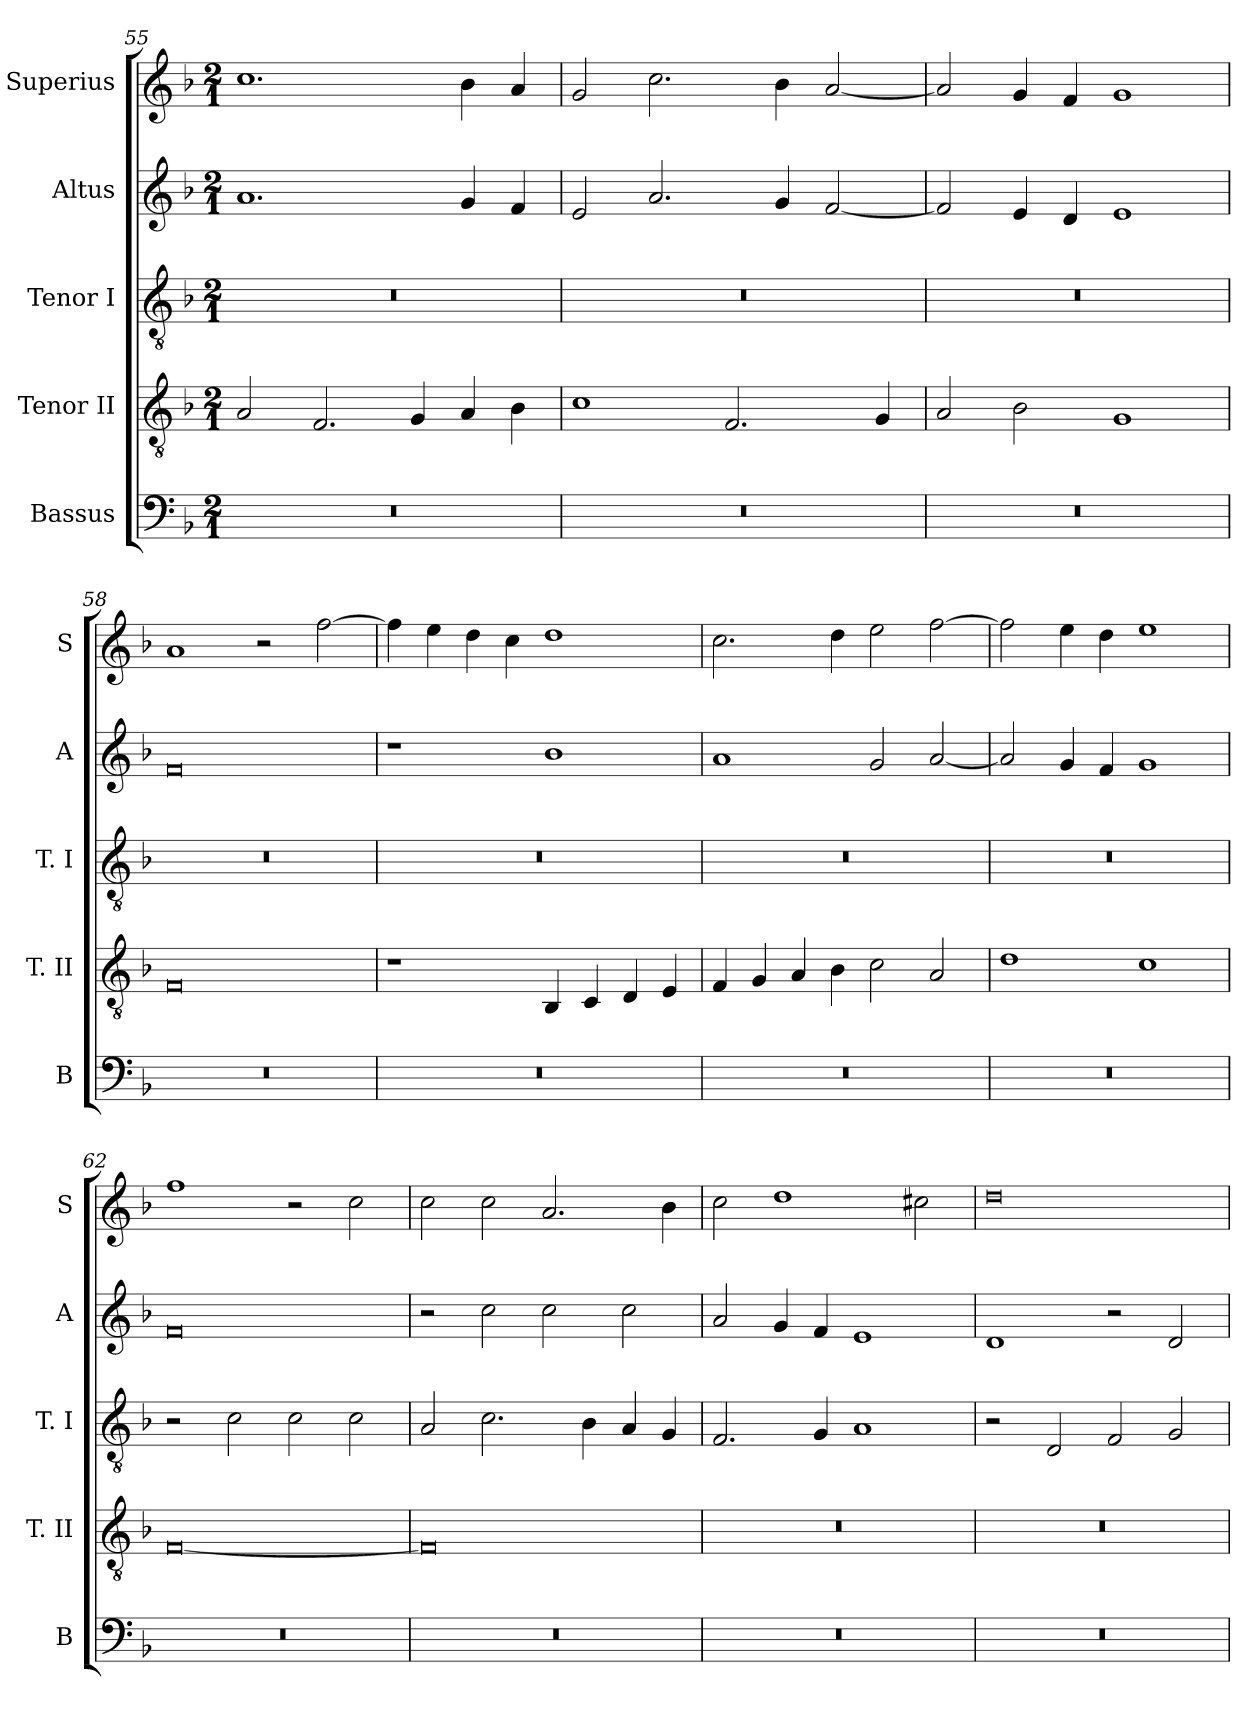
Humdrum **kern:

**kern	**kern	**kern	**kern	**kern
*part5	*part4	*part3	*part2	*part1
*staff5	*staff4	*staff3	*staff2	*staff1
*I"Bassus	*I"Tenor II	*I"Tenor I	*I"Altus	*I"Superius
*I'B	*I'T. II	*I'T. I	*I'A	*I'S
*clefF4	*clefGv2	*clefGv2	*clefG2	*clefG2
*k[b-]	*k[b-]	*k[b-]	*k[b-]	*k[b-]
*F:	*F:	*F:	*F:	*F:
*M2/1	*M2/1	*M2/1	*M2/1	*M2/1
=55	=55	=55	=55	=55
0r	2A	0r	1.a	1.cc
.	2.F	.	.	.
.	4G	.	.	.
.	4A	.	4g	4b-
.	4B-	.	4f	4a
=56	=56	=56	=56	=56
0r	1c	0r	2e	2g
.	.	.	2.a	2.cc
.	2.F	.	.	.
.	.	.	4g	4b-
.	.	.	[2f	[2a
.	4G	.	.	.
=57	=57	=57	=57	=57
0r	2A	0r	2f]	2a]
.	2B-	.	4e	4g
.	.	.	4d	4f
.	1G	.	1e	1g
=58	=58	=58	=58	=58
0r	0F	0r	0f	1a
.	.	.	.	2r
.	.	.	.	[2ff
=59	=59	=59	=59	=59
0r	1r	0r	1r	4ff]
.	.	.	.	4ee
.	.	.	.	4dd
.	.	.	.	4cc
.	4BB-	.	1b-	1dd
.	4C	.	.	.
.	4D	.	.	.
.	4E	.	.	.
=60	=60	=60	=60	=60
0r	4F	0r	1a	2.cc
.	4G	.	.	.
.	4A	.	.	.
.	4B-	.	.	4dd
.	2c	.	2g	2ee
.	2A	.	[2a	[2ff
=61	=61	=61	=61	=61
0r	1d	0r	2a]	2ff]
.	.	.	4g	4ee
.	.	.	4f	4dd
.	1c	.	1g	1ee
=62	=62	=62	=62	=62
0r	[0F	2r	0f	1ff
.	.	2c	.	.
.	.	2c	.	2r
.	.	2c	.	2cc
=63	=63	=63	=63	=63
0r	0F]	2A	2r	2cc
.	.	2.c	2cc	2cc
.	.	.	2cc	2.a
.	.	4B-	.	.
.	.	4A	2cc	.
.	.	4G	.	4b-
=64	=64	=64	=64	=64
0r	0r	2.F	2a	2cc
.	.	.	4g	1dd
.	.	4G	4f	.
.	.	1A	1e	.
.	.	.	.	2cc#X
=65	=65	=65	=65	=65
0r	0r	2r	1d	0dd
.	.	2D	.	.
.	.	2F	2r	.
.	.	2G	2d	.
=	=	=	=	=
*-	*-	*-	*-	*-
